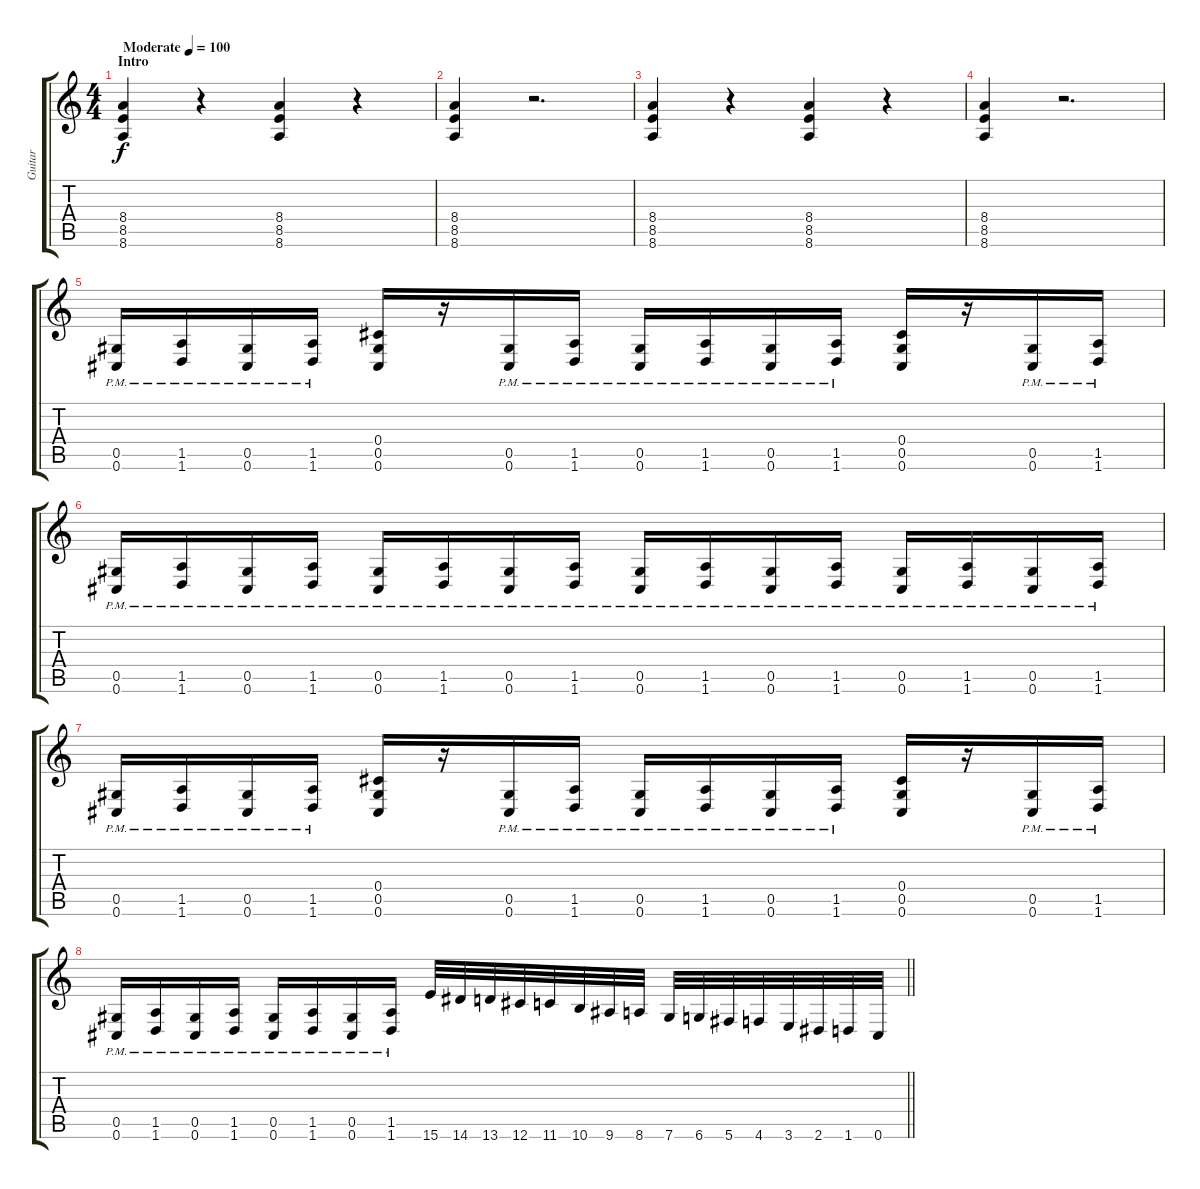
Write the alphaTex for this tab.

\track ("Guitar" "Guitar") {instrument distortionguitar}
\staff {score tabs}
\tuning (Eb4 Bb3 Gb3 Db3 Ab2 Db2) {hide}
\ts (4 4)
\section ("" "Intro")
\tempo (100 "Moderate")
\clef g2
\ks c
(8.4 8.5 8.6).4{dy f instrument distortionguitar} r.4 (8.4 8.5 8.6).4 r.4 |
(8.4 8.5 8.6).4 r.2{d} |
(8.4 8.5 8.6).4 r.4 (8.4 8.5 8.6).4 r.4 |
(8.4 8.5 8.6).4 r.2{d} |
(0.5{pm} 0.6{pm}).16 (1.5{pm} 1.6{pm}).16 (0.5{pm} 0.6{pm}).16 (1.5{pm} 1.6{pm}).16 (0.4 0.5 0.6).16 r.16 (0.5{pm} 0.6{pm}).16 (1.5{pm} 1.6{pm}).16 (0.5{pm} 0.6{pm}).16 (1.5{pm} 1.6{pm}).16 (0.5{pm} 0.6{pm}).16 (1.5{pm} 1.6{pm}).16 (0.4 0.5 0.6).16 r.16 (0.5{pm} 0.6{pm}).16 (1.5{pm} 1.6{pm}).16 |
(0.5{pm} 0.6{pm}).16 (1.5{pm} 1.6{pm}).16 (0.5{pm} 0.6{pm}).16 (1.5{pm} 1.6{pm}).16 (0.5{pm} 0.6{pm}).16 (1.5{pm} 1.6{pm}).16 (0.5{pm} 0.6{pm}).16 (1.5{pm} 1.6{pm}).16 (0.5{pm} 0.6{pm}).16 (1.5{pm} 1.6{pm}).16 (0.5{pm} 0.6{pm}).16 (1.5{pm} 1.6{pm}).16 (0.5{pm} 0.6{pm}).16 (1.5{pm} 1.6{pm}).16 (0.5{pm} 0.6{pm}).16 (1.5{pm} 1.6{pm}).16 |
(0.5{pm} 0.6{pm}).16 (1.5{pm} 1.6{pm}).16 (0.5{pm} 0.6{pm}).16 (1.5{pm} 1.6{pm}).16 (0.4 0.5 0.6).16 r.16 (0.5{pm} 0.6{pm}).16 (1.5{pm} 1.6{pm}).16 (0.5{pm} 0.6{pm}).16 (1.5{pm} 1.6{pm}).16 (0.5{pm} 0.6{pm}).16 (1.5{pm} 1.6{pm}).16 (0.4 0.5 0.6).16 r.16 (0.5{pm} 0.6{pm}).16 (1.5{pm} 1.6{pm}).16 |
\barLineRight lightlight
(0.5{pm} 0.6{pm}).16 (1.5{pm} 1.6{pm}).16 (0.5{pm} 0.6{pm}).16 (1.5{pm} 1.6{pm}).16 (0.5{pm} 0.6{pm}).16 (1.5{pm} 1.6{pm}).16 (0.5{pm} 0.6{pm}).16 (1.5{pm} 1.6{pm}).16 15.6.32 14.6.32 13.6.32 12.6.32 11.6.32 10.6.32 9.6.32 8.6.32 7.6.32 6.6.32 5.6.32 4.6.32 3.6.32 2.6.32 1.6.32 0.6.32
